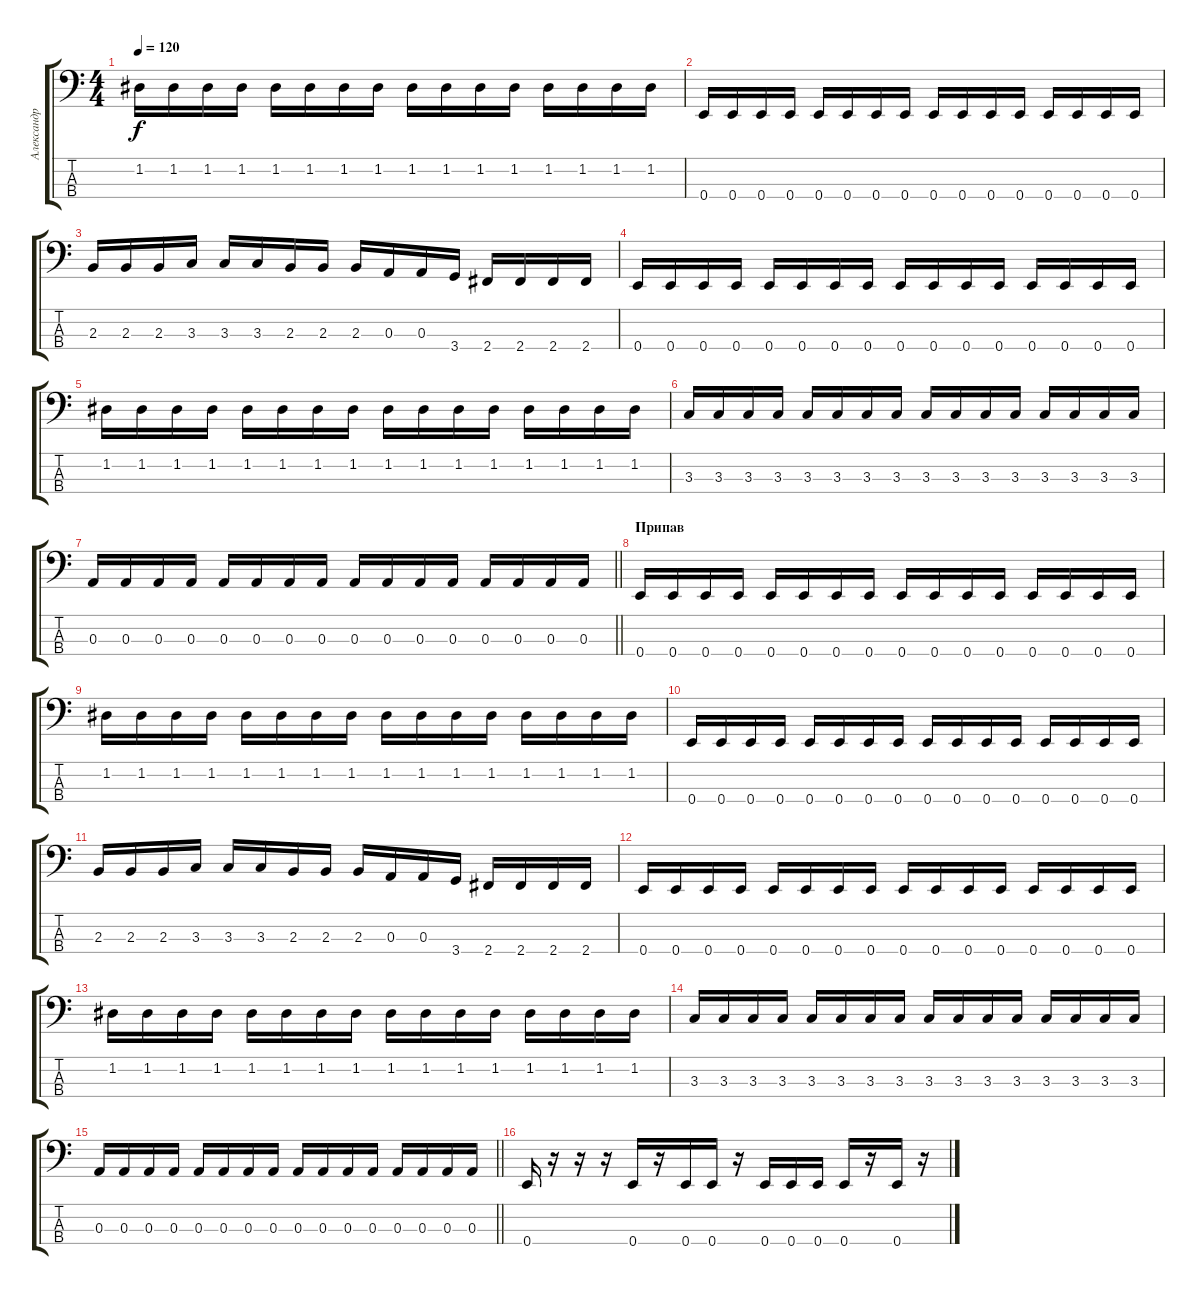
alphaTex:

\track ("Александр Тимонин" "Александр ") {instrument electricbassfinger}
\staff {score tabs}
\tuning (G2 D2 A1 E1) {hide}
\ts (4 4)
\tempo 120
\clef f4
\ks c
1.2.16{dy f} 1.2.16 1.2.16 1.2.16 1.2.16 1.2.16 1.2.16 1.2.16 1.2.16 1.2.16 1.2.16 1.2.16 1.2.16 1.2.16 1.2.16 1.2.16 |
0.4.16 0.4.16 0.4.16 0.4.16 0.4.16 0.4.16 0.4.16 0.4.16 0.4.16 0.4.16 0.4.16 0.4.16 0.4.16 0.4.16 0.4.16 0.4.16 |
2.3.16 2.3.16 2.3.16 3.3.16 3.3.16 3.3.16 2.3.16 2.3.16 2.3.16 0.3.16 0.3.16 3.4.16 2.4.16 2.4.16 2.4.16 2.4.16 |
0.4.16 0.4.16 0.4.16 0.4.16 0.4.16 0.4.16 0.4.16 0.4.16 0.4.16 0.4.16 0.4.16 0.4.16 0.4.16 0.4.16 0.4.16 0.4.16 |
1.2.16 1.2.16 1.2.16 1.2.16 1.2.16 1.2.16 1.2.16 1.2.16 1.2.16 1.2.16 1.2.16 1.2.16 1.2.16 1.2.16 1.2.16 1.2.16 |
3.3.16 3.3.16 3.3.16 3.3.16 3.3.16 3.3.16 3.3.16 3.3.16 3.3.16 3.3.16 3.3.16 3.3.16 3.3.16 3.3.16 3.3.16 3.3.16 |
\barLineRight lightlight
0.3.16 0.3.16 0.3.16 0.3.16 0.3.16 0.3.16 0.3.16 0.3.16 0.3.16 0.3.16 0.3.16 0.3.16 0.3.16 0.3.16 0.3.16 0.3.16 |
\section ("" "Припав")
0.4.16 0.4.16 0.4.16 0.4.16 0.4.16 0.4.16 0.4.16 0.4.16 0.4.16 0.4.16 0.4.16 0.4.16 0.4.16 0.4.16 0.4.16 0.4.16 |
1.2.16 1.2.16 1.2.16 1.2.16 1.2.16 1.2.16 1.2.16 1.2.16 1.2.16 1.2.16 1.2.16 1.2.16 1.2.16 1.2.16 1.2.16 1.2.16 |
0.4.16 0.4.16 0.4.16 0.4.16 0.4.16 0.4.16 0.4.16 0.4.16 0.4.16 0.4.16 0.4.16 0.4.16 0.4.16 0.4.16 0.4.16 0.4.16 |
2.3.16 2.3.16 2.3.16 3.3.16 3.3.16 3.3.16 2.3.16 2.3.16 2.3.16 0.3.16 0.3.16 3.4.16 2.4.16 2.4.16 2.4.16 2.4.16 |
0.4.16 0.4.16 0.4.16 0.4.16 0.4.16 0.4.16 0.4.16 0.4.16 0.4.16 0.4.16 0.4.16 0.4.16 0.4.16 0.4.16 0.4.16 0.4.16 |
1.2.16 1.2.16 1.2.16 1.2.16 1.2.16 1.2.16 1.2.16 1.2.16 1.2.16 1.2.16 1.2.16 1.2.16 1.2.16 1.2.16 1.2.16 1.2.16 |
3.3.16 3.3.16 3.3.16 3.3.16 3.3.16 3.3.16 3.3.16 3.3.16 3.3.16 3.3.16 3.3.16 3.3.16 3.3.16 3.3.16 3.3.16 3.3.16 |
\barLineRight lightlight
0.3.16 0.3.16 0.3.16 0.3.16 0.3.16 0.3.16 0.3.16 0.3.16 0.3.16 0.3.16 0.3.16 0.3.16 0.3.16 0.3.16 0.3.16 0.3.16 |
0.4.16 r.16 r.16 r.16 0.4.16 r.16 0.4.16 0.4.16 r.16 0.4.16 0.4.16 0.4.16 0.4.16 r.16 0.4.16 r.16
